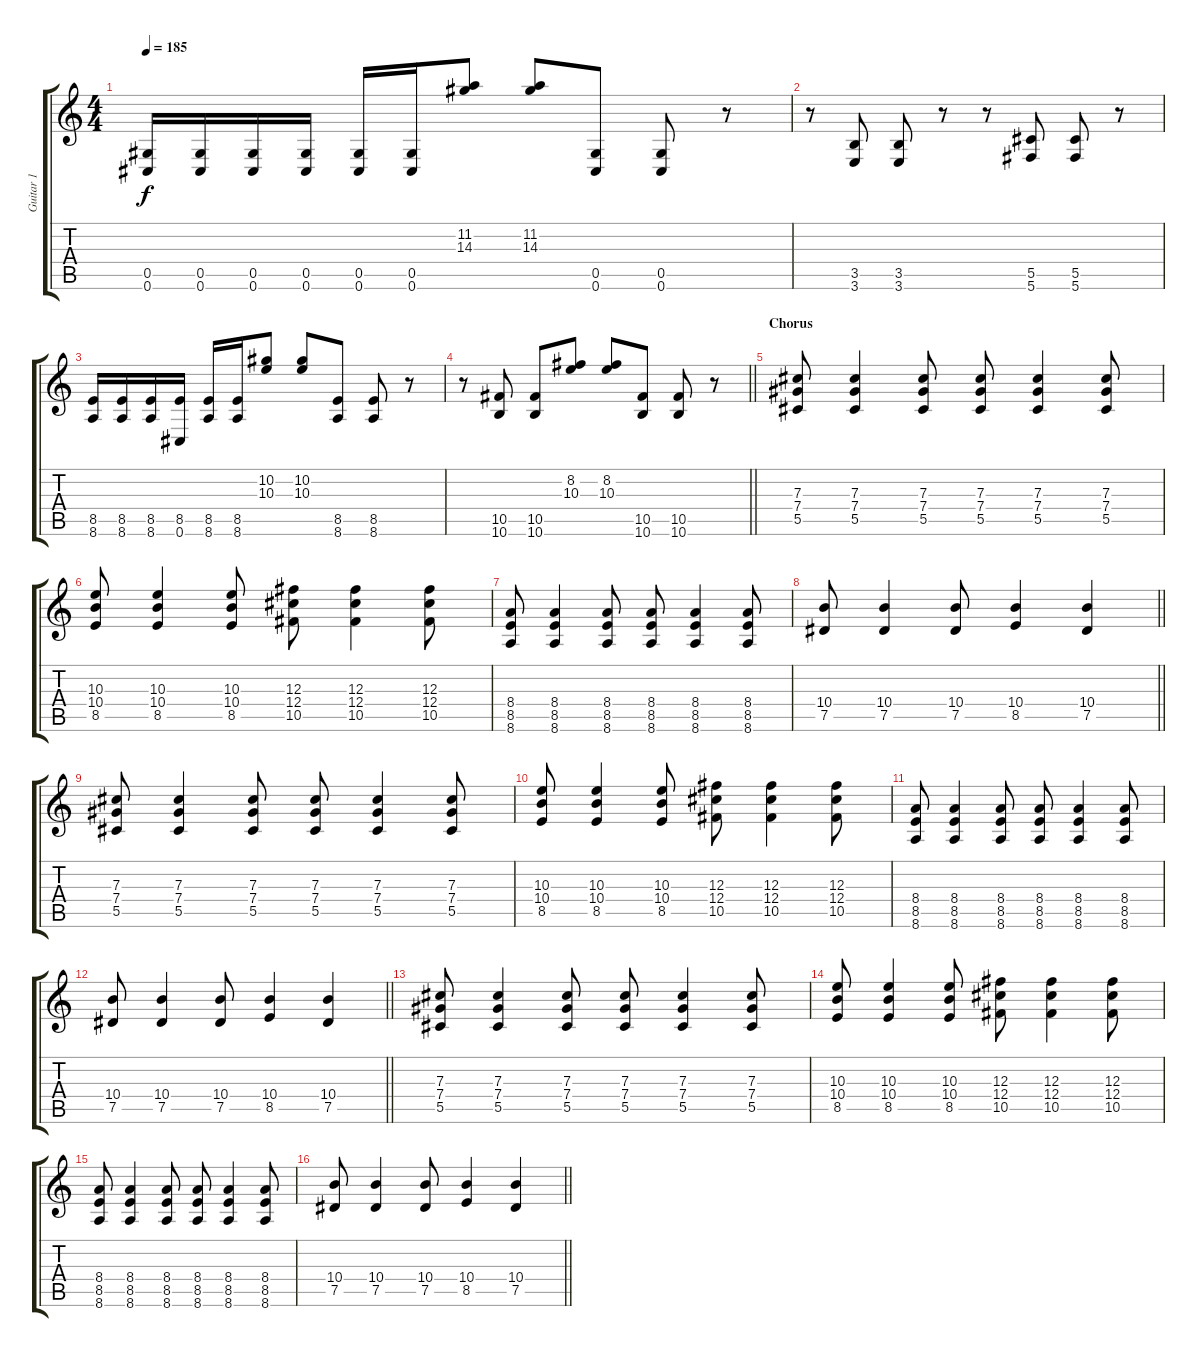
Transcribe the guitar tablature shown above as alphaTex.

\track ("Guitar 1" "Guitar 1") {instrument distortionguitar}
\staff {score tabs}
\tuning (Eb4 Bb3 Gb3 Db3 Ab2 Db2) {hide}
\ts (4 4)
\tempo 185
\clef g2
\ks c
(0.5 0.6).16{dy f} (0.5 0.6).16 (0.5 0.6).16 (0.5 0.6).16 (0.5 0.6).16 (0.5 0.6).16 (11.2 14.3).8 (11.2 14.3).8 (0.5 0.6).8 (0.5 0.6).8 r.8 |
r.8 (3.5 3.6).8 (3.5 3.6).8 r.8 r.8 (5.5 5.6).8 (5.5 5.6).8 r.8 |
(8.5 8.6).16 (8.5 8.6).16 (8.5 8.6).16 (8.5 0.6).16 (8.5 8.6).16 (8.5 8.6).16 (10.2 10.3).8 (10.2 10.3).8 (8.5 8.6).8 (8.5 8.6).8 r.8 |
\barLineRight lightlight
r.8 (10.5 10.6).8 (10.5 10.6).8 (8.2 10.3).8 (8.2 10.3).8 (10.5 10.6).8 (10.5 10.6).8 r.8 |
\section ("" "Chorus")
(7.3 7.4 5.5).8 (7.3 7.4 5.5).4 (7.3 7.4 5.5).8 (7.3 7.4 5.5).8 (7.3 7.4 5.5).4 (7.3 7.4 5.5).8 |
(10.3 10.4 8.5).8 (10.3 10.4 8.5).4 (10.3 10.4 8.5).8 (12.3 12.4 10.5).8 (12.3 12.4 10.5).4 (12.3 12.4 10.5).8 |
(8.4 8.5 8.6).8 (8.4 8.5 8.6).4 (8.4 8.5 8.6).8 (8.4 8.5 8.6).8 (8.4 8.5 8.6).4 (8.4 8.5 8.6).8 |
\barLineRight lightlight
(10.4 7.5).8 (10.4 7.5).4 (10.4 7.5).8 (10.4 8.5).4 (10.4 7.5).4 |
(7.3 7.4 5.5).8 (7.3 7.4 5.5).4 (7.3 7.4 5.5).8 (7.3 7.4 5.5).8 (7.3 7.4 5.5).4 (7.3 7.4 5.5).8 |
(10.3 10.4 8.5).8 (10.3 10.4 8.5).4 (10.3 10.4 8.5).8 (12.3 12.4 10.5).8 (12.3 12.4 10.5).4 (12.3 12.4 10.5).8 |
(8.4 8.5 8.6).8 (8.4 8.5 8.6).4 (8.4 8.5 8.6).8 (8.4 8.5 8.6).8 (8.4 8.5 8.6).4 (8.4 8.5 8.6).8 |
\barLineRight lightlight
(10.4 7.5).8 (10.4 7.5).4 (10.4 7.5).8 (10.4 8.5).4 (10.4 7.5).4 |
(7.3 7.4 5.5).8 (7.3 7.4 5.5).4 (7.3 7.4 5.5).8 (7.3 7.4 5.5).8 (7.3 7.4 5.5).4 (7.3 7.4 5.5).8 |
(10.3 10.4 8.5).8 (10.3 10.4 8.5).4 (10.3 10.4 8.5).8 (12.3 12.4 10.5).8 (12.3 12.4 10.5).4 (12.3 12.4 10.5).8 |
(8.4 8.5 8.6).8 (8.4 8.5 8.6).4 (8.4 8.5 8.6).8 (8.4 8.5 8.6).8 (8.4 8.5 8.6).4 (8.4 8.5 8.6).8 |
\barLineRight lightlight
(10.4 7.5).8 (10.4 7.5).4 (10.4 7.5).8 (10.4 8.5).4 (10.4 7.5).4
